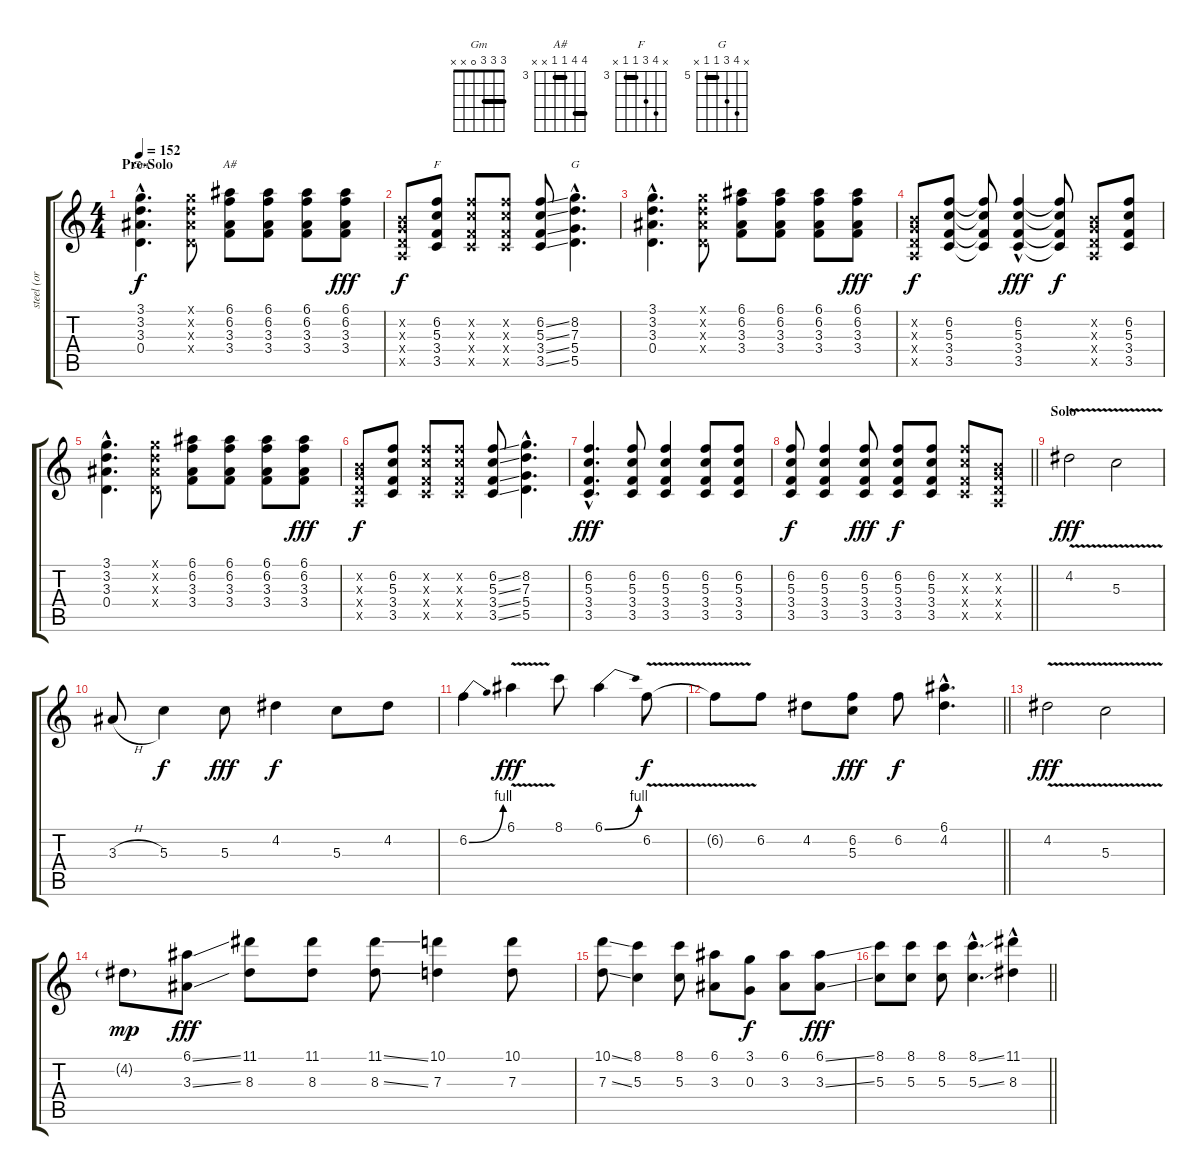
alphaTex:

\track ("steel (or clean)" "steel (or ") {instrument acousticguitarsteel}
\staff {score tabs}
\tuning (E4 B3 G3 D3 A2 E2) {hide}
\chord ("Gm" 3 3 3 0 x x) {barre 3}
\chord ("A#" 6 6 3 3 x x) {firstfret 3 barre (3 6)}
\chord ("F" x 6 5 3 3 x) {firstfret 3 barre 3}
\chord ("G" x 8 7 5 5 x) {firstfret 5 barre 5}
\ts (4 4)
\section ("" "Pre-Solo")
\tempo 152
\clef g2
\ks c
(3.1{hac} 3.2{hac} 3.3{hac} 0.4{hac}).4{d ch "Gm" dy f} (3.1{x} 3.2{x} 3.3{x} 0.4{x}).8 (6.1 6.2 3.3 3.4).8{ch "A#"} (6.1 6.2 3.3 3.4).8 (6.1 6.2 3.3 3.4).8 (6.1 6.2 3.3 3.4).8{dy fff} |
(0.2{x} 0.3{x} 0.4{x} 0.5{x}).8{dy f} (6.2 5.3 3.4 3.5).8{ch "F"} (6.2{x} 5.3{x} 3.4{x} 3.5{x}).8 (6.2{x} 5.3{x} 3.4{x} 3.5{x}).8 (6.2{ss} 5.3{ss} 3.4{ss} 3.5{ss}).8 (8.2{hac} 7.3{hac} 5.4{hac} 5.5{hac}).4{d ch "G"} |
(3.1{hac} 3.2{hac} 3.3{hac} 0.4{hac}).4{d} (3.1{x} 3.2{x} 3.3{x} 0.4{x}).8 (6.1 6.2 3.3 3.4).8 (6.1 6.2 3.3 3.4).8 (6.1 6.2 3.3 3.4).8 (6.1 6.2 3.3 3.4).8{dy fff} |
(0.2{x} 0.3{x} 0.4{x} 0.5{x}).8{dy f} (6.2 5.3 3.4 3.5).8 (6.2{t} 5.3{t} 3.4{t} 3.5{t}).8 (6.2{hac} 5.3 3.4 3.5).4{dy fff} (6.2{t} 5.3{t} 3.4{t} 3.5{t}).8{dy f} (0.2{x} 0.3{x} 0.4{x} 0.5{x}).8 (6.2 5.3 3.4 3.5).8 |
(3.1{hac} 3.2{hac} 3.3{hac} 0.4{hac}).4{d} (3.1{x} 3.2{x} 3.3{x} 0.4{x}).8 (6.1 6.2 3.3 3.4).8 (6.1 6.2 3.3 3.4).8 (6.1 6.2 3.3 3.4).8 (6.1 6.2 3.3 3.4).8{dy fff} |
(0.2{x} 0.3{x} 0.4{x} 0.5{x}).8{dy f} (6.2 5.3 3.4 3.5).8 (6.2{x} 5.3{x} 3.4{x} 3.5{x}).8 (6.2{x} 5.3{x} 3.4{x} 3.5{x}).8 (6.2{ss} 5.3{ss} 3.4{ss} 3.5{ss}).8 (8.2{hac} 7.3{hac} 5.4{hac} 5.5{hac}).4{d} |
(6.2{hac} 5.3{hac} 3.4{hac} 3.5{hac}).4{d dy fff} (6.2 5.3 3.4 3.5).8 (6.2 5.3 3.4 3.5).4 (6.2 5.3 3.4 3.5).8 (6.2 5.3 3.4 3.5).8 |
\barLineRight lightlight
(6.2 5.3 3.4 3.5).8{dy f} (6.2 5.3 3.4 3.5).4 (6.2 5.3 3.4 3.5).8{dy fff} (6.2 5.3 3.4 3.5).8{dy f} (6.2 5.3 3.4 3.5).8 (6.2{x} 5.3{x} 3.4{x} 3.5{x}).8 (0.2{x} 0.3{x} 0.4{x} 0.5{x}).8 |
\section ("" "Solo")
4.2{v}.2{dy fff volume 14} 5.3{v}.2 |
3.3{h}.8 5.3.4{dy f} 5.3.8{dy fff} 4.2.4{dy f} 5.3.8 4.2.8 |
6.2{be (bend 0 0 60 4)}.4 6.1{v}.4{dy fff} 8.1.8 6.1{be (bend 0 0 60 4)}.4 6.2{v}.8{dy f} |
\barLineRight lightlight
6.2{t}.8 6.2.8 4.2.8 (6.2 5.3).8{dy fff} 6.2.8{dy f} (6.1{hac} 4.2{hac}).4{d} |
4.2{v}.2{dy fff} 5.3{v}.2 |
4.2{g}.8{dy mp} (6.1{ss} 3.3{ss}).8{dy fff} (11.1 8.3).8 (11.1 8.3).8 (11.1{ss} 8.3{ss}).8 (10.1 7.3).4 (10.1 7.3).8 |
(10.1{ss} 7.3{ss}).8 (8.1 5.3).4 (8.1 5.3).8 (6.1 3.3).8 (3.1 0.3).8{dy f} (6.1 3.3).8 (6.1{ss} 3.3{ss}).8{dy fff} |
\barLineRight lightlight
(8.1 5.3).8 (8.1 5.3).8 (8.1 5.3).8 (8.1{ss hac} 5.3{ss hac}).4{d} (11.1{hac} 8.3).4
